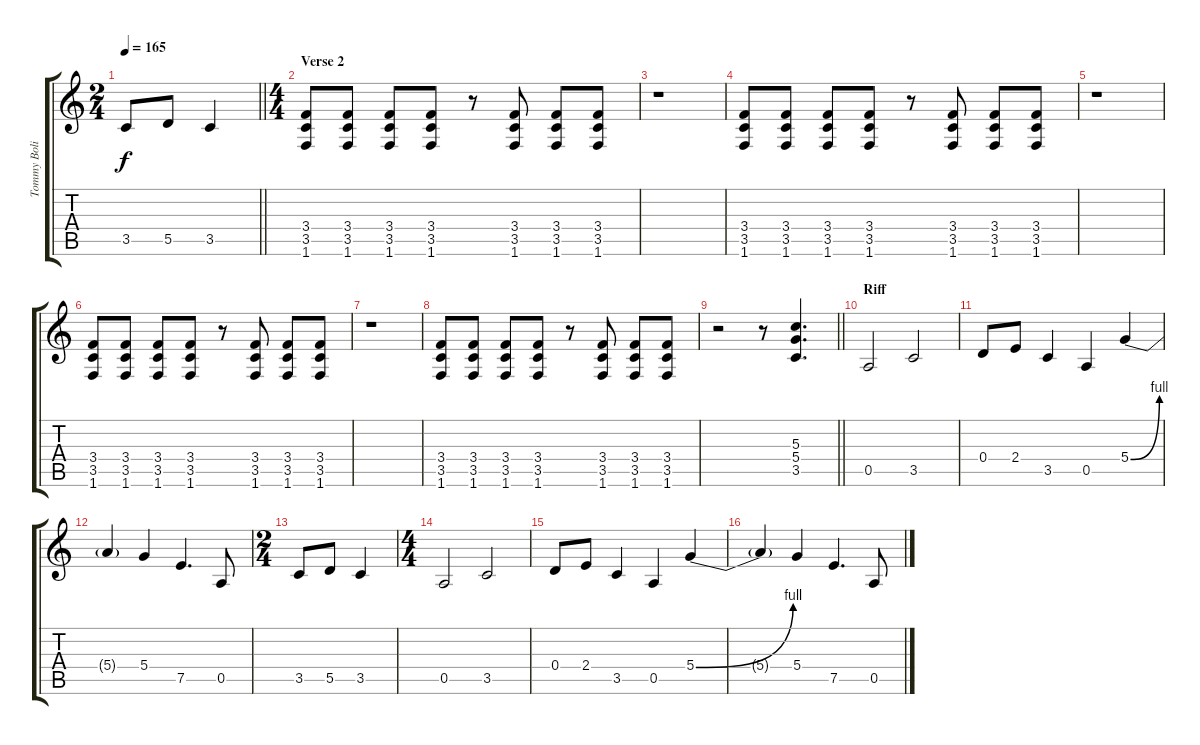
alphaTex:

\track ("Tommy Bolin" "Tommy Boli") {instrument overdrivenguitar}
\staff {score tabs}
\tuning (E4 B3 G3 D3 A2 E2) {hide}
\ts (2 4)
\tempo 165
\clef g2
\barLineRight lightlight
\ks c
3.5.8{dy f} 5.5.8 3.5.4 |
\ts (4 4)
\section ("" "Verse 2")
(3.4 3.5 1.6).8 (3.4 3.5 1.6).8 (3.4 3.5 1.6).8 (3.4 3.5 1.6).8 r.8 (3.4 3.5 1.6).8 (3.4 3.5 1.6).8 (3.4 3.5 1.6).8 |
r.1 |
(3.4 3.5 1.6).8 (3.4 3.5 1.6).8 (3.4 3.5 1.6).8 (3.4 3.5 1.6).8 r.8 (3.4 3.5 1.6).8 (3.4 3.5 1.6).8 (3.4 3.5 1.6).8 |
r.1 |
(3.4 3.5 1.6).8 (3.4 3.5 1.6).8 (3.4 3.5 1.6).8 (3.4 3.5 1.6).8 r.8 (3.4 3.5 1.6).8 (3.4 3.5 1.6).8 (3.4 3.5 1.6).8 |
r.1 |
(3.4 3.5 1.6).8 (3.4 3.5 1.6).8 (3.4 3.5 1.6).8 (3.4 3.5 1.6).8 r.8 (3.4 3.5 1.6).8 (3.4 3.5 1.6).8 (3.4 3.5 1.6).8 |
\barLineRight lightlight
r.2 r.8 (5.3 5.4 3.5).4{d} |
\section ("" "Riff")
0.5.2 3.5.2 |
0.4.8 2.4.8 3.5.4 0.5.4 5.4{be (bend 0 0 60 4)}.4 |
5.4{t}.4 5.4.4 7.5.4{d} 0.5.8 |
\ts (2 4)
3.5.8 5.5.8 3.5.4 |
\ts (4 4)
0.5.2 3.5.2 |
0.4.8 2.4.8 3.5.4 0.5.4 5.4{be (bend 0 0 60 4)}.4 |
5.4{t}.4 5.4.4 7.5.4{d} 0.5.8
